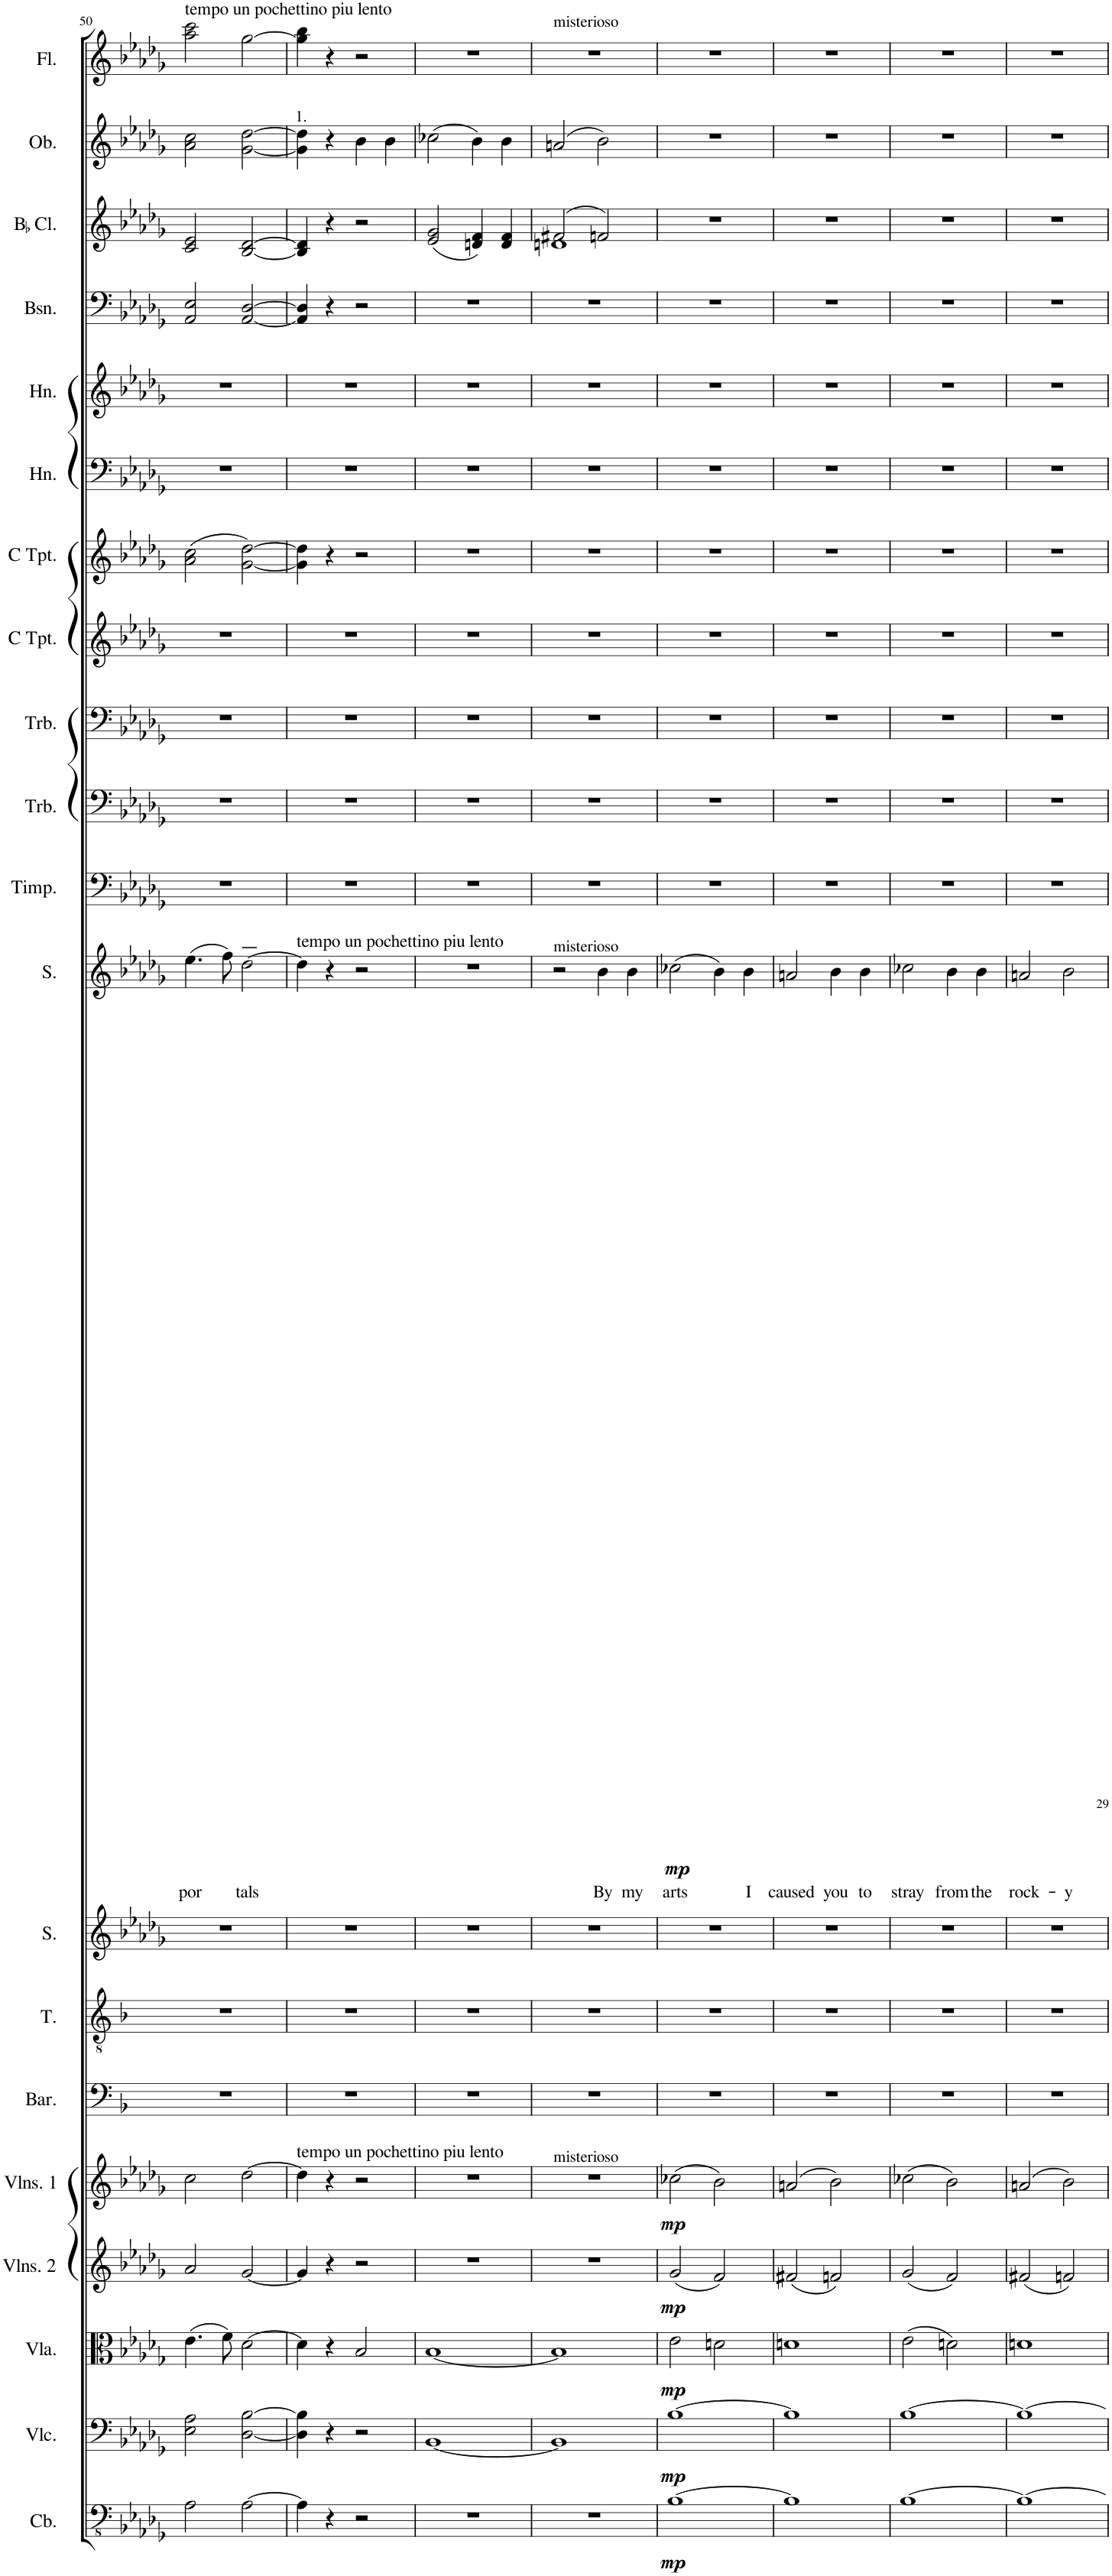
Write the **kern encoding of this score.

**kern	**dynam	**kern	**dynam	**kern	**dynam	**kern	**dynam	**kern	**dynam	**kern	**kern	**kern	**kern	**text	**dynam	**kern	**kern	**kern	**kern	**kern	**kern	**kern	**kern	**kern	**kern	**kern
*part20	*part20	*part19	*part19	*part18	*part18	*part17	*part17	*part16	*part16	*part15	*part14	*part13	*part12	*part12	*part12	*part11	*part10	*part9	*part8	*part7	*part6	*part5	*part4	*part3	*part2	*part1
*staff20	*staff20	*staff19	*staff19	*staff18	*staff18	*staff17	*staff17	*staff16	*staff16	*staff15	*staff14	*staff13	*staff12	*staff12	*staff12	*staff11	*staff10	*staff9	*staff8	*staff7	*staff6	*staff5	*staff4	*staff3	*staff2	*staff1
*I"Contrabass	*	*I"Violoncello	*	*I"Viola	*	*I"Violins 2	*	*I"Violins 1	*	*I"Baritone	*I"Tenor	*I"Soprano	*I"Soprano	*	*	*I"Timpani	*I"Trombone	*I"Trombone	*I"C Trumpet	*I"C Trumpet	*I"Horn	*I"Horn	*I"Bassoon	*I"BaccidentalFlat Clarinet	*I"Oboe	*I"Flute
*I'Cb.	*	*I'Vlc.	*	*I'Vla.	*	*I'Vlns. 2	*	*I'Vlns. 1	*	*I'Bar.	*I'T.	*I'S.	*I'S.	*	*	*I'Timp.	*I'Trb.	*I'Trb.	*I'C Tpt.	*I'C Tpt.	*I'Hn.	*I'Hn.	*I'Bsn.	*I'BaccidentalFlat Cl.	*I'Ob.	*I'Fl.
!!LO:PB:g=z
*clefFv4	*	*clefF4	*	*clefC3	*	*clefG2	*	*clefG2	*	*clefF4	*clefGv2	*clefG2	*clefG2	*	*	*clefF4	*clefF4	*clefF4	*clefG2	*clefG2	*clefF4	*clefG2	*clefF4	*clefG2	*clefG2	*clefG2
*	*	*	*	*	*	*	*	*	*	*	*	*	*	*	*	*	*	*	*	*	*ITrd4c7	*ITrd4c7	*	*ITrd1c2	*	*
*k[b-e-a-d-g-]	*	*k[b-e-a-d-g-]	*	*k[b-e-a-d-g-]	*	*k[b-e-a-d-g-]	*	*k[b-e-a-d-g-]	*	*k[b-]	*k[b-]	*k[b-e-a-d-g-]	*k[b-e-a-d-g-]	*	*	*k[b-e-a-d-g-]	*k[b-e-a-d-g-]	*k[b-e-a-d-g-]	*k[b-e-a-d-g-]	*k[b-e-a-d-g-]	*k[b-e-a-d-g-]	*k[b-e-a-d-g-]	*k[b-e-a-d-g-]	*k[b-e-a-d-g-]	*k[b-e-a-d-g-]	*k[b-e-a-d-g-]
*M2/2	*	*M2/2	*	*M2/2	*	*M2/2	*	*M2/2	*	*M2/2	*M2/2	*M2/2	*M2/2	*	*	*M2/2	*M2/2	*M2/2	*M2/2	*M2/2	*M2/2	*M2/2	*M2/2	*M2/2	*M2/2	*M2/2
=50	=50	=50	=50	=50	=50	=50	=50	=50	=50	=50	=50	=50	=50	=50	=50	=50	=50	=50	=50	=50	=50	=50	=50	=50	=50	=50
!	!	!	!	!	!	!	!	!	!	!	!	!	!	!	!	!	!	!	!	!	!	!	!	!	!	!LO:TX:a:t=tempo un pochettino piu lento
!	!	!	!	!	!	!	!	!	!	!	!	!	!	!LO:LY:b	!	!	!	!	!	!	!	!	!	!	!	!
2AA-\	.	2E-\ 2A-\	.	(4.e-\	.	2a-/	.	2cc\	.	1r	1r	1r	(4.ee-\	por	.	1r	1r	1r	1r	(2a-\ 2cc\	1r	1r	2AA-/ 2E-/	2c/ 2e-/	2a-\ 2cc\	2aa-\ 2ccc\
.	.	.	.	8f\)	.	.	.	.	.	.	.	.	8ff\)	.	.	.	.	.	.	.	.	.	.	.	.	.
!	!	!	!	!	!	!	!	!	!	!	!	!	!	!LO:LY:b	!	!	!	!	!	!	!	!	!	!	!	!
[2AA-\	.	[2D-\ [2B-\	.	[2d-\	.	[2g-/	.	[2dd-\	.	.	.	.	[2dd-\	tals	.	.	.	.	.	[2g-\ [2dd-\)	.	.	[2AA-/ [2D-/	[2B-/ [2d-/	[2g-\ [2dd-\	[2gg-\
=51	=51	=51	=51	=51	=51	=51	=51	=51	=51	=51	=51	=51	=51	=51	=51	=51	=51	=51	=51	=51	=51	=51	=51	=51	=51	=51
!	!	!	!	!	!	!	!	!	!	!	!	!	!	!	!	!	!	!	!	!	!	!	!	!	!LO:TX:a:t=1.	!
!	!	!	!	!	!	!	!	!	!	!	!	!	!LO:TX:a:t=tempo un pochettino piu lento	!	!	!	!	!	!	!	!	!	!	!	!	!
!	!	!	!	!	!	!	!	!LO:TX:a:t=tempo un pochettino piu lento	!	!	!	!	!	!	!	!	!	!	!	!	!	!	!	!	!	!
4AA-\]	.	4D-\] 4B-\]	.	4d-\]	.	4g-/]	.	4dd-\]	.	1r	1r	1r	4dd-\]	.	.	1r	1r	1r	1r	4g-\] 4dd-\]	1r	1r	4AA-/] 4D-/]	4B-/] 4d-/]	4g-\] 4dd-\]	4gg-\] 4bb-\
4r	.	4r	.	4r	.	4r	.	4r	.	.	.	.	4r	.	.	.	.	.	.	4r	.	.	4r	4r	4r	4r
2r	.	2r	.	2B-/	.	2r	.	2r	.	.	.	.	2r	.	.	.	.	.	.	2r	.	.	2r	2r	4b-\	2r
.	.	.	.	.	.	.	.	.	.	.	.	.	.	.	.	.	.	.	.	.	.	.	.	.	4b-\	.
=52	=52	=52	=52	=52	=52	=52	=52	=52	=52	=52	=52	=52	=52	=52	=52	=52	=52	=52	=52	=52	=52	=52	=52	=52	=52	=52
1r	.	[1BB-	.	[1B-	.	1r	.	1r	.	1r	1r	1r	1r	.	.	1r	1r	1r	1r	1r	1r	1r	1r	(2e-/ 2g-/	(2cc-X\	1r
.	.	.	.	.	.	.	.	.	.	.	.	.	.	.	.	.	.	.	.	.	.	.	.	4dn/ 4f/)	4b-\)	.
.	.	.	.	.	.	.	.	.	.	.	.	.	.	.	.	.	.	.	.	.	.	.	.	4d/ 4f/	4b-\	.
=53	=53	=53	=53	=53	=53	=53	=53	=53	=53	=53	=53	=53	=53	=53	=53	=53	=53	=53	=53	=53	=53	=53	=53	=53	=53	=53
*	*	*	*	*	*	*	*	*	*	*	*	*	*	*	*	*	*	*	*	*	*	*	*	*^	*	*
!	!	!	!	!	!	!	!	!	!	!	!	!	!	!	!	!	!	!	!	!	!	!	!	!	!	!	!LO:TX:a:t=misterioso
!	!	!	!	!	!	!	!	!	!	!	!	!	!LO:TX:a:t=misterioso	!	!	!	!	!	!	!	!	!	!	!	!	!	!
!	!	!	!	!	!	!	!	!LO:TX:a:t=misterioso	!	!	!	!	!	!	!	!	!	!	!	!	!	!	!	!	!	!	!
1r	.	1BB-]	.	1B-]	.	1r	.	1r	.	1r	1r	1r	2r	.	.	1r	1r	1r	1r	1r	1r	1r	1r	(2f#X/	1dn	(2an/	1r
!	!	!	!	!	!	!	!	!	!	!	!	!	!	!LO:LY:b	!LO:DY:b	!	!	!	!	!	!	!	!	!	!	!	!
.	.	.	.	.	.	.	.	.	.	.	.	.	4b-\	By	mp	.	.	.	.	.	.	.	.	2fn/)	.	2b-\)	.
!	!	!	!	!	!	!	!	!	!	!	!	!	!	!LO:LY:b	!	!	!	!	!	!	!	!	!	!	!	!	!
.	.	.	.	.	.	.	.	.	.	.	.	.	4b-\	my	.	.	.	.	.	.	.	.	.	.	.	.	.
*	*	*	*	*	*	*	*	*	*	*	*	*	*	*	*	*	*	*	*	*	*	*	*	*v	*v	*	*
=54	=54	=54	=54	=54	=54	=54	=54	=54	=54	=54	=54	=54	=54	=54	=54	=54	=54	=54	=54	=54	=54	=54	=54	=54	=54	=54
!	!LO:DY:b	!	!LO:DY:b	!	!LO:DY:b	!	!LO:DY:b	!	!LO:DY:b	!	!	!	!	!LO:LY:b	!	!	!	!	!	!	!	!	!	!	!	!
[1BB-	mp	[1B-	mp	2e-\	mp	(2g-/	mp	(2cc-X\	mp	1r	1r	1r	(2cc-X\	arts	.	1r	1r	1r	1r	1r	1r	1r	1r	1r	1r	1r
.	.	.	.	2dn\	.	2f/)	.	2b-\)	.	.	.	.	4b-\)	.	.	.	.	.	.	.	.	.	.	.	.	.
!	!	!	!	!	!	!	!	!	!	!	!	!	!	!LO:LY:b	!	!	!	!	!	!	!	!	!	!	!	!
.	.	.	.	.	.	.	.	.	.	.	.	.	4b-\	I	.	.	.	.	.	.	.	.	.	.	.	.
=55	=55	=55	=55	=55	=55	=55	=55	=55	=55	=55	=55	=55	=55	=55	=55	=55	=55	=55	=55	=55	=55	=55	=55	=55	=55	=55
!	!	!	!	!	!	!	!	!	!	!	!	!	!	!LO:LY:b	!	!	!	!	!	!	!	!	!	!	!	!
1BB-]	.	1B-]	.	1dn	.	(2f#X/	.	(2an/	.	1r	1r	1r	2an/	caused	.	1r	1r	1r	1r	1r	1r	1r	1r	1r	1r	1r
!	!	!	!	!	!	!	!	!	!	!	!	!	!	!LO:LY:b	!	!	!	!	!	!	!	!	!	!	!	!
.	.	.	.	.	.	2fn/)	.	2b-\)	.	.	.	.	4b-\	you	.	.	.	.	.	.	.	.	.	.	.	.
!	!	!	!	!	!	!	!	!	!	!	!	!	!	!LO:LY:b	!	!	!	!	!	!	!	!	!	!	!	!
.	.	.	.	.	.	.	.	.	.	.	.	.	4b-\	to	.	.	.	.	.	.	.	.	.	.	.	.
=56	=56	=56	=56	=56	=56	=56	=56	=56	=56	=56	=56	=56	=56	=56	=56	=56	=56	=56	=56	=56	=56	=56	=56	=56	=56	=56
!	!	!	!	!	!	!	!	!	!	!	!	!	!	!LO:LY:b	!	!	!	!	!	!	!	!	!	!	!	!
[1BB-	.	[1B-	.	(2e-\	.	(2g-/	.	(2cc-X\	.	1r	1r	1r	2cc-X\	stray	.	1r	1r	1r	1r	1r	1r	1r	1r	1r	1r	1r
!	!	!	!	!	!	!	!	!	!	!	!	!	!	!LO:LY:b	!	!	!	!	!	!	!	!	!	!	!	!
.	.	.	.	2dn\)	.	2f/)	.	2b-\)	.	.	.	.	4b-\	from	.	.	.	.	.	.	.	.	.	.	.	.
!	!	!	!	!	!	!	!	!	!	!	!	!	!	!LO:LY:b	!	!	!	!	!	!	!	!	!	!	!	!
.	.	.	.	.	.	.	.	.	.	.	.	.	4b-\	the	.	.	.	.	.	.	.	.	.	.	.	.
=57	=57	=57	=57	=57	=57	=57	=57	=57	=57	=57	=57	=57	=57	=57	=57	=57	=57	=57	=57	=57	=57	=57	=57	=57	=57	=57
!	!	!	!	!	!	!	!	!	!	!	!	!	!	!LO:LY:b	!	!	!	!	!	!	!	!	!	!	!	!
1BB-_	.	1B-_	.	1dn	.	(2f#X/	.	(2an/	.	1r	1r	1r	2an/	rock-	.	1r	1r	1r	1r	1r	1r	1r	1r	1r	1r	1r
!	!	!	!	!	!	!	!	!	!	!	!	!	!	!LO:LY:b	!	!	!	!	!	!	!	!	!	!	!	!
.	.	.	.	.	.	2fn/)	.	2b-\)	.	.	.	.	2b-\	-y	.	.	.	.	.	.	.	.	.	.	.	.
=	=	=	=	=	=	=	=	=	=	=	=	=	=	=	=	=	=	=	=	=	=	=	=	=	=	=
*-	*-	*-	*-	*-	*-	*-	*-	*-	*-	*-	*-	*-	*-	*-	*-	*-	*-	*-	*-	*-	*-	*-	*-	*-	*-	*-
